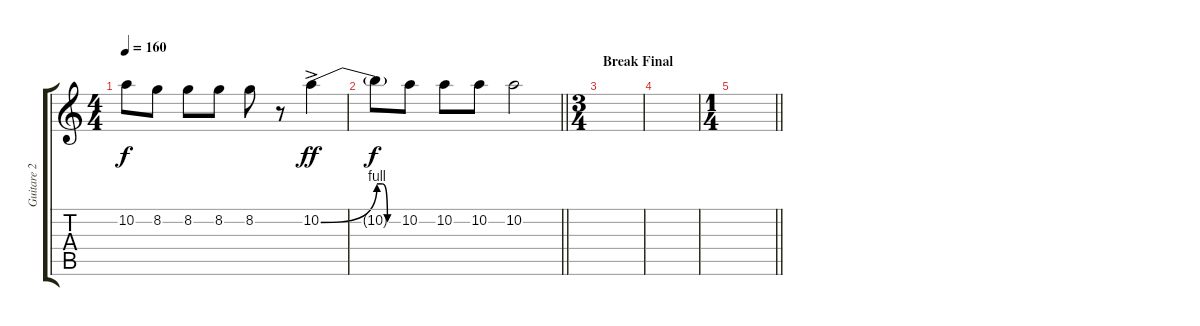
\track ("Guitare 2" "Guitare 2") {instrument distortionguitar}
\staff {score tabs}
\tuning (E4 B3 G3 D3 A2 E2) {hide}
\ts (4 4)
\tempo 160
\clef g2
\ks c
10.2{t}.8{dy f} 8.2.8 8.2.8 8.2.8 8.2.8 r.8 10.2{be (bend 0 0 60 4) ac}.4{dy ff} |
\barLineRight lightlight
10.2{be (custom 0 4 15 4 30 0 60 0) t}.8{dy f} 10.2.8 10.2.8 10.2.8 10.2.2 |
\ts (3 4)
\section ("" "Break Final")
|
|
\ts (1 4)
\barLineRight lightlight
